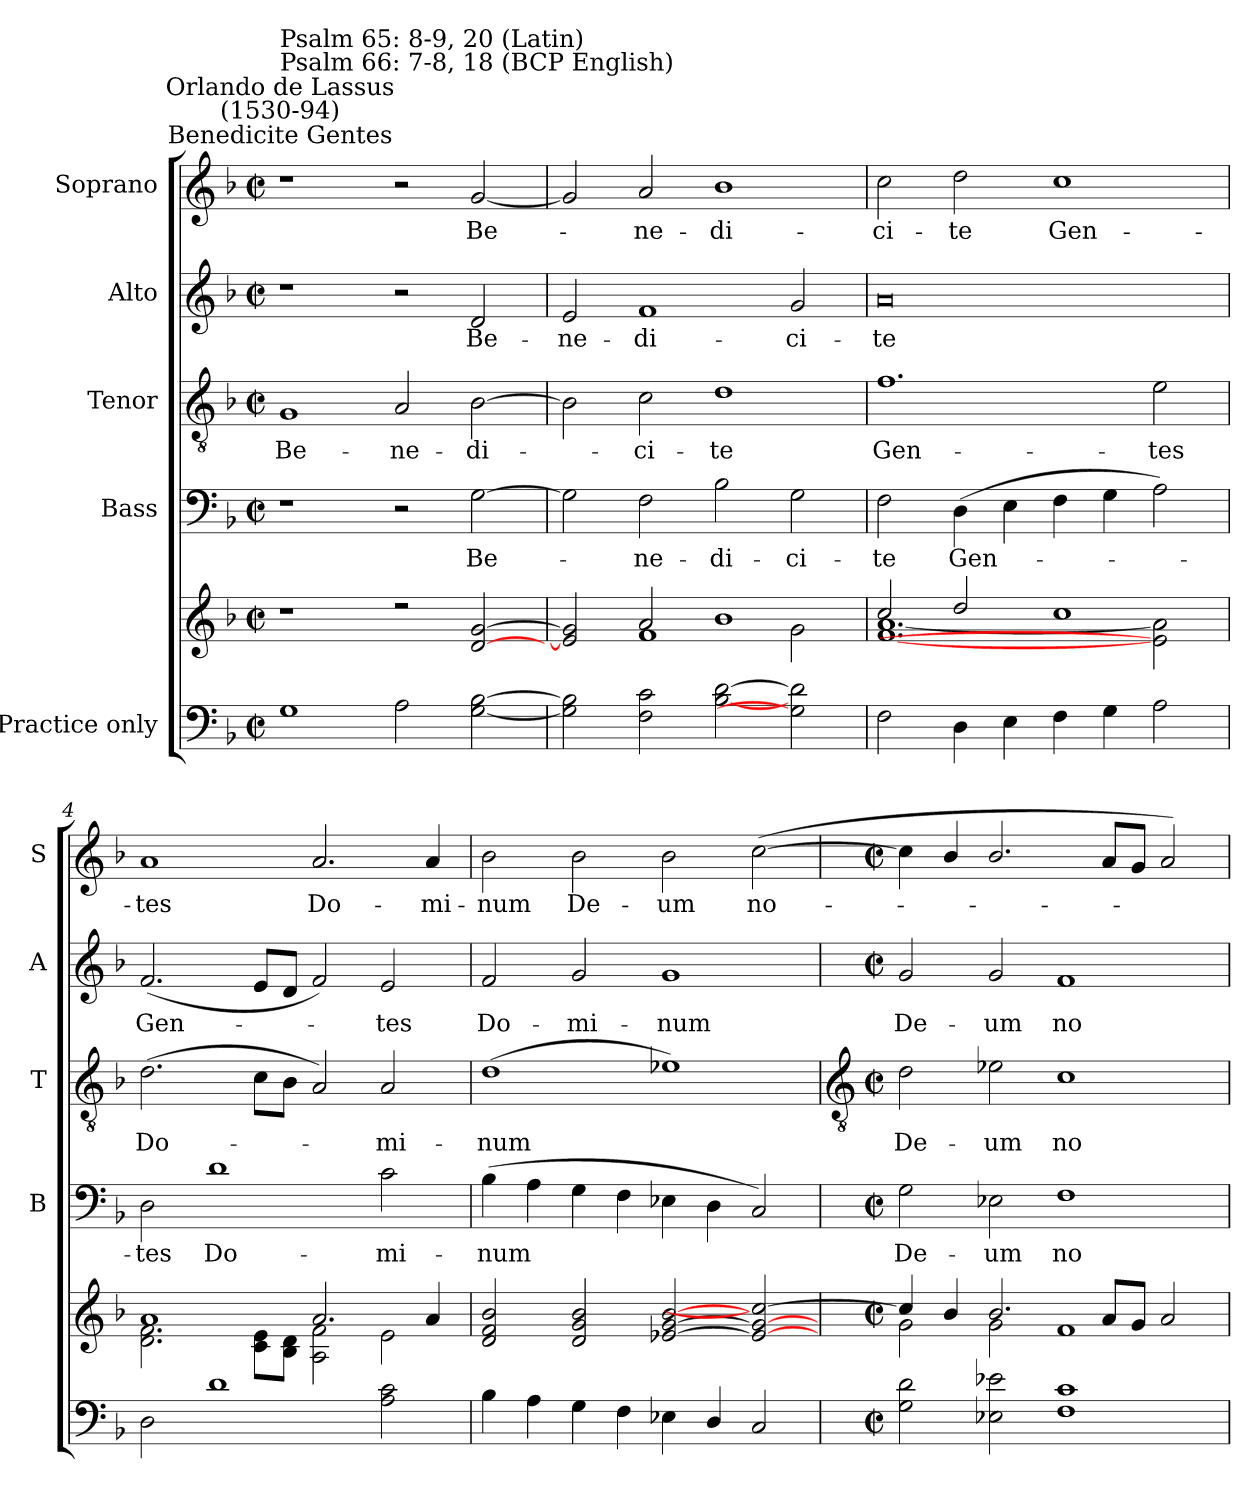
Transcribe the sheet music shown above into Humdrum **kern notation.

**kern	**kern	**kern	**text	**kern	**text	**kern	**text	**kern	**text
*part5	*part5	*part4	*part4	*part3	*part3	*part2	*part2	*part1	*part1
*staff6	*staff5	*staff4	*staff4	*staff3	*staff3	*staff2	*staff2	*staff1	*staff1
*I"Practice only	*	*I"Bass	*	*I"Tenor	*	*I"Alto	*	*I"Soprano	*
*	*	*I'B	*	*I'T	*	*I'A	*	*I'S	*
*clefF4	*clefG2	*clefF4	*	*clefGv2	*	*clefG2	*	*clefG2	*
*k[b-]	*k[b-]	*k[b-]	*	*k[b-]	*	*k[b-]	*	*k[b-]	*
*F:	*F:	*F:	*	*F:	*	*F:	*	*F:	*
*M4/2	*M4/2	*M4/2	*	*M4/2	*	*M4/2	*	*M4/2	*
*met(c|)	*met(c|)	*met(c|)	*	*met(c|)	*	*met(c|)	*	*met(c|)	*
=1	=1	=1	=1	=1	=1	=1	=1	=1	=1
*	*^	*	*	*	*	*	*	*	*
!	!	!	!	!	!	!	!	!	!LO:TX:a:cj:t=Benedicite Gentes	!
!	!	!	!	!	!	!	!	!	!LO:TX:a:cj:t=Orlando de Lassus\n(1530-94)	!
!	!	!	!	!	!	!	!	!	!LO:TX:a:t=Psalm 65&colon; 8-9, 20 (Latin)\nPsalm 66&colon; 7-8, 18 (BCP English)	!
!	!	!	!	!	!	!LO:LY:b	!	!	!	!
1G	1r	0ryy	1r	.	1G	Be-	1r	.	1r	.
!	!	!	!	!	!	!LO:LY:b	!	!	!	!
2A	2r	.	2r	.	2A	-ne-	2r	.	2r	.
!	!	!	!	!LO:LY:b	!	!LO:LY:b	!	!LO:LY:b	!	!LO:LY:b
[2G [2B-	[2d/ [2g/	.	[2G	Be-	[2B-	-di-	2d	Be-	[2g	Be-
=2	=2	=2	=2	=2	=2	=2	=2	=2	=2	=2
!	!	!	!	!	!	!	!	!LO:LY:b	!	!
2G] 2B-]	2e/] 2g/]	2ryy	2G]	.	2B-]	.	2e	-ne-	2g]	.
!	!	!	!	!LO:LY:b	!	!LO:LY:b	!	!LO:LY:b	!	!LO:LY:b
2F 2c	2a/	1f\	2F	ne-	2c	ci-	1f	-di-	2a	ne-
!	!	!	!	!LO:LY:b	!	!LO:LY:b	!	!	!	!LO:LY:b
[2B- [2d	1b-/	.	2B-	-di-	1d	-te	.	.	1b-	-di-
!	!	!	!	!LO:LY:b	!	!	!	!LO:LY:b	!	!
2G] 2d]	.	2g\	2G	-ci-	.	.	2g	-ci-	.	.
=3	=3	=3	=3	=3	=3	=3	=3	=3	=3	=3
!	!	!	!	!LO:LY:b	!	!LO:LY:b	!	!LO:LY:b	!	!LO:LY:b
2F	2cc/	[1.f\ [1.a\	2F	-te	1.f	Gen-	0a	-te	2cc	-ci-
!	!	!	!	!LO:LY:b	!	!	!	!	!	!LO:LY:b
4D	2dd/	.	(>4D	Gen-	.	.	.	.	2dd	-te
4E	.	.	4E	.	.	.	.	.	.	.
!	!	!	!	!	!	!	!	!	!	!LO:LY:b
4F	1cc/	.	4F	.	.	.	.	.	1cc	Gen-
4G	.	.	4G	.	.	.	.	.	.	.
!	!	!	!	!	!	!LO:LY:b	!	!	!	!
2A	.	2e\] 2a\]	2A)	.	2e	-tes	.	.	.	.
=4	=4	=4	=4	=4	=4	=4	=4	=4	=4	=4
!	!	!	!	!LO:LY:b	!	!LO:LY:b	!	!LO:LY:b	!	!LO:LY:b
2D	1a/	2.d\ 2.f\	2D	tes	(>2.d	Do-	(<2.f	Gen-	1a	-tes
!	!	!	!	!LO:LY:b	!	!	!	!	!	!
1d	.	.	1d	Do-	.	.	.	.	.	.
.	.	8c\ 8e\L	.	.	8cL	.	8eL	.	.	.
.	.	8B-\ 8d\J	.	.	8B-J	.	8dJ	.	.	.
!	!	!	!	!	!	!	!	!	!	!LO:LY:b
.	2.a/	2A\ 2f\	.	.	2A)	.	2f)	.	2.a	Do-
!	!	!	!	!LO:LY:b	!	!LO:LY:b	!	!LO:LY:b	!	!
2A 2c	.	2e\	2c	-mi-	2A	mi-	2e	tes	.	.
!	!	!	!	!	!	!	!	!	!	!LO:LY:b
.	4a/	.	.	.	.	.	.	.	4a	-mi-
=5	=5	=5	=5	=5	=5	=5	=5	=5	=5	=5
!	!	!	!	!LO:LY:b	!	!LO:LY:b	!	!LO:LY:b	!	!LO:LY:b
4B-	2d/ 2f/ 2b-/	0ryy	(>4B-	-num	(>1d	-num	2f	Do-	2b-	-num
4A	.	.	4A	.	.	.	.	.	.	.
!	!	!	!	!	!	!	!	!LO:LY:b	!	!LO:LY:b
4G	2d/ 2g/ 2b-/	.	4G	.	.	.	2g	-mi-	2b-	De-
4F	.	.	4F	.	.	.	.	.	.	.
!	!	!	!	!	!	!	!	!LO:LY:b	!	!LO:LY:b
4E-X	[2e-X/ [2g/ [2b-/	.	4E-X	.	1e-X)	.	1g	-num	2b-	-um
4D/	.	.	4D	.	.	.	.	.	.	.
!	!	!	!	!	!	!	!	!	!	!LO:LY:b
2C	2e-/_ 2g/_ 2cc/_	.	2C)	.	.	.	.	.	(<[2cc	no-
*	*v	*v	*	*	*	*	*	*	*	*
!!LO:LB:g=z
=6	=6	=6	=6	=6	=6	=6	=6	=6	=6
*	*	*	*	*clefGv2	*	*	*	*	*
*M4/2	*M4/2	*M4/2	*	*M4/2	*	*M4/2	*	*M4/2	*
*met(c|)	*met(c|)	*met(c|)	*	*met(c|)	*	*met(c|)	*	*met(c|)	*
*	*^	*	*	*	*	*	*	*	*
*	*	*^	*	*	*	*	*	*	*	*
!	!	!	!	!	!LO:LY:b	!	!LO:LY:b	!	!LO:LY:b	!	!
2G 2d	4cc/]	2g\	0ryy	2G	De-	2d	De-	2g	De-	4cc]	.
.	4b-/	.	.	.	.	.	.	.	.	4b-/	.
!	!	!	!	!	!LO:LY:b	!	!LO:LY:b	!	!LO:LY:b	!	!
2E-X 2e-X	2.b-/	2g\	.	2E-X	-um	2e-X	-um	2g	-um	2.b-/	.
!	!	!	!	!	!LO:LY:b	!	!LO:LY:b	!	!LO:LY:b	!	!
1F 1c	.	1f\	.	1F	no-	1c	no-	1f	no-	.	.
.	8a/L	.	.	.	.	.	.	.	.	8aL	.
.	8g/J	.	.	.	.	.	.	.	.	8gJ	.
.	2a/	.	.	.	.	.	.	.	.	2a)	.
*	*v	*v	*v	*	*	*	*	*	*	*	*
=	=	=	=	=	=	=	=	=	=
*-	*-	*-	*-	*-	*-	*-	*-	*-	*-
